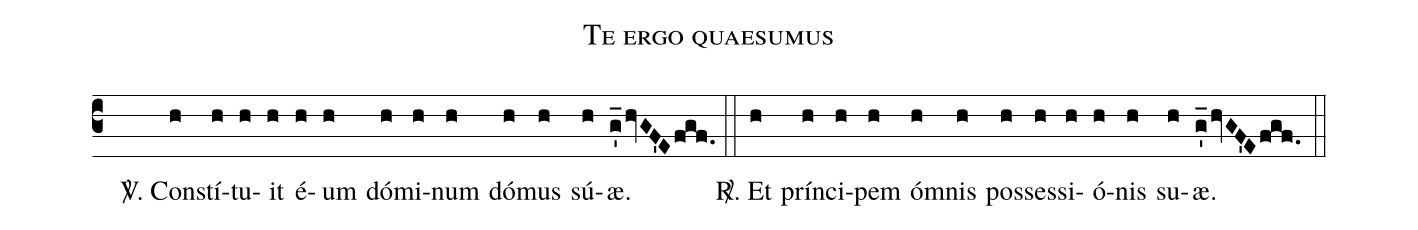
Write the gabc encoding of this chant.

name: Te ergo quaesumus;
office-part: versicle and response;
%%
% The syntax in this part is called gabc. Please refer to http://home.gna.org/gregorio/gabc/#basis

(c3)()() <v>\Vbar</v>. Con(h)stí(h)tu(h)it(h) é(h)um(h) dó(h)mi(h)num(h) dó(h)mus(h) sú(h)æ.(g_'/hvGF'Efgf.) (::)
<v>\Rbar</v>. Et(h) prín(h)ci(h)pem(h) óm(h)nis(h) pos(h)ses(h)si(h)ó(h)nis(h) su(h)æ.(g_'/hvGF'Efgf.) (::)
